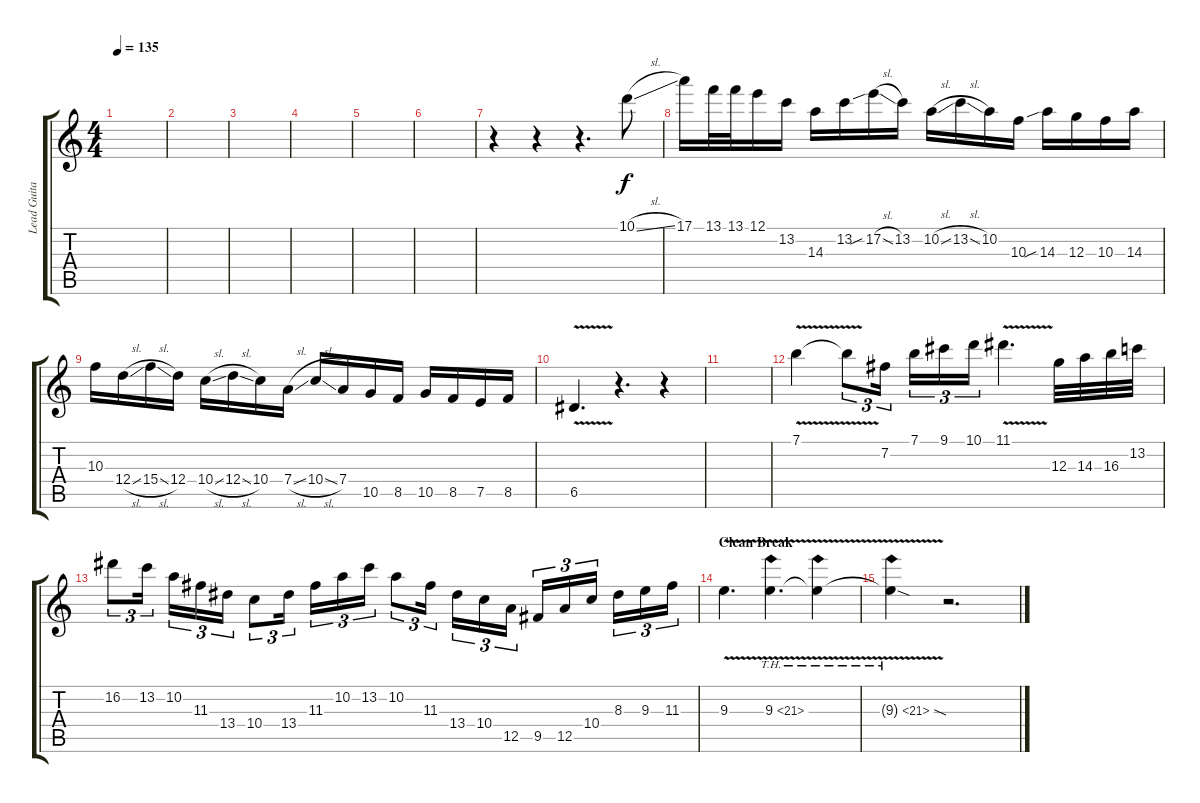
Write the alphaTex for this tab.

\track ("Lead Guitar (R)" "Lead Guita") {instrument electricguitarclean}
\staff {score tabs}
\tuning (E4 B3 G3 D3 A2 D2) {hide}
\ts (4 4)
\tempo 135
\clef g2
\ks c
|
|
|
|
|
|
r.4 r.4 r.4{d} 10.1{sl}.8 |
17.1.16 13.1.32 13.1.32 12.1.16 13.2.16 14.3.16 13.2.16 17.2{sib sl}.16 13.2.16 10.2{sl}.16 13.2{sl}.16 10.2.16 10.3.16 14.3{sib}.16 12.3.16 10.3.16 14.3.16 |
10.3.16 12.4{sl}.16 15.4{sl}.16 12.4.16 10.4{sl}.16 12.4{sl}.16 10.4.16 7.4{sl}.16 10.4{sl}.16 7.4.16 10.5.16 8.5.16 10.5.16 8.5.16 7.5.16 8.5.16 |
6.5{v}.4{d} r.4{d} r.4 |
|
7.1{v}.4 7.1{v t}.8{tu (3 2)} 7.2.16{tu (3 2)} 7.1.16{tu (3 2)} 9.1.16{tu (3 2)} 10.1.16{tu (3 2)} 11.1{v}.4{d} 12.3.32 14.3.32 16.3.32 13.2.32 |
16.2.8{tu (3 2)} 13.2.16{tu (3 2)} 10.2.16{tu (3 2)} 11.3.16{tu (3 2)} 13.4.16{tu (3 2)} 10.4.8{tu (3 2)} 13.4.16{tu (3 2)} 11.3.16{tu (3 2)} 10.2.16{tu (3 2)} 13.2.16{tu (3 2)} 10.2.8{tu (3 2)} 11.3.16{tu (3 2)} 13.4.16{tu (3 2)} 10.4.16{tu (3 2)} 12.5.16{tu (3 2)} 9.5.16{tu (3 2)} 12.5.16{tu (3 2)} 10.4.16{tu (3 2)} 8.3.16{tu (3 2)} 9.3.16{tu (3 2)} 11.3.16{tu (3 2)} |
\section ("" "Clean Break")
9.3{v}.4{d} 9.3{th 12 v}.4{d} 9.3{th 12 v t}.4 |
9.3{th 12 v sod t}.4 r.2{d}
